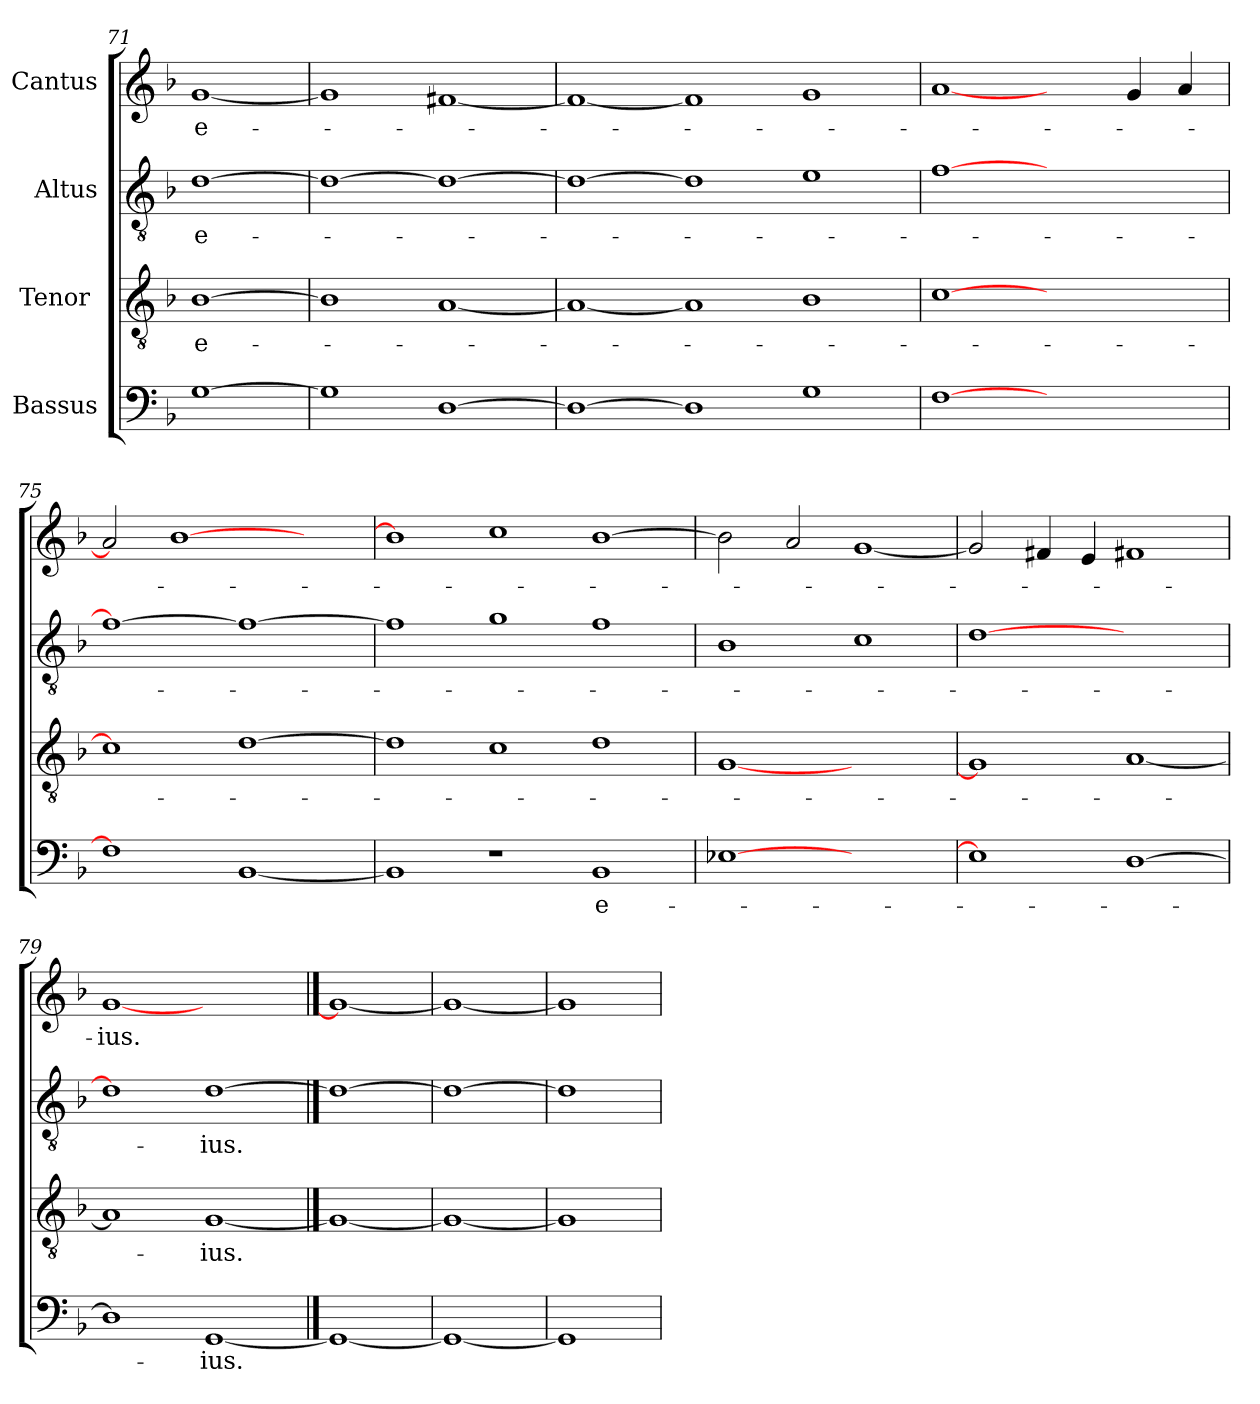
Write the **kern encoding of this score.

**kern	**text	**kern	**text	**kern	**text	**kern	**text
*part4	*part4	*part3	*part3	*part2	*part2	*part1	*part1
*staff4	*staff4	*staff3	*staff3	*staff2	*staff2	*staff1	*staff1
*I"Bassus	*	*I"Tenor 	*	*I"Altus	*	*I"Cantus	*
*clefF4	*	*clefGv2	*	*clefGv2	*	*clefG2	*
*k[b-]	*	*k[b-]	*	*k[b-]	*	*k[b-]	*
*F:	*	*F:	*	*F:	*	*F:	*
=71	=71	=71	=71	=71	=71	=71	=71
[1G\	.	[1B-\	e-	[1d\	e-	[1g/	e-
=72	=72	=72	=72	=72	=72	=72	=72
1G\]	.	1B-\]	.	1d\_	.	1g/]	.
[1D\	.	[1A/	.	1d\_	.	[1f#X/	.
=73	=73	=73	=73	=73	=73	=73	=73
1D\_	.	1A/_	.	1d\_	.	1f#/_	.
1D\]	.	1A/]	.	1d\]	.	1f#/]	.
1G\	.	1B-\	.	1e\	.	1g/	.
!!LO:LB:g=z
=74	=74	=74	=74	=74	=74	=74	=74
[1F\	.	[1c\	.	[1f\	.	[1a/	.
1ryy	.	1ryy	.	1ryy	.	2ryy	.
.	.	.	.	.	.	4g/	.
.	.	.	.	.	.	4a/	.
=75	=75	=75	=75	=75	=75	=75	=75
1F\]	.	1c\]	.	1f\_	.	2a/]	.
.	.	.	.	.	.	[1b-\	.
[1BB-/	.	[1d\	.	1f\_	.	.	.
.	.	.	.	.	.	2ryy	.
=76	=76	=76	=76	=76	=76	=76	=76
1BB-/]	.	1d\]	.	1f\]	.	1b-\]	.
1r	.	1c\	.	1g\	.	1cc\	.
1BB-/	e-	1d\	.	1f\	.	[1b-\	.
=77	=77	=77	=77	=77	=77	=77	=77
[1E-X\	.	[1G/	.	1B-\	.	2b-\]	.
.	.	.	.	.	.	2a/	.
1ryy	.	1ryy	.	1c\	.	[1g/	.
=78	=78	=78	=78	=78	=78	=78	=78
1E-\]	.	1G/]	.	[1d\	.	2g/]	.
.	.	.	.	.	.	4f#X/	.
.	.	.	.	.	.	4e/	.
[1D\	.	[1A/	.	1ryy	.	1f#X/	.
=79	=79	=79	=79	=79	=79	=79	=79
1D\]	.	1A/]	.	1d\]	.	[1g/	-ius.
[1GG/	-ius.	[1G/	-ius.	[1d\	-ius.	1ryy	.
==80	==80	==80	==80	==80	==80	==80	==80
1GG/_	.	1G/_	.	1d\_	.	1g/_	.
=81	=81	=81	=81	=81	=81	=81	=81
1GG/_	.	1G/_	.	1d\_	.	1g/_	.
=82	=82	=82	=82	=82	=82	=82	=82
1GG/]	.	1G/]	.	1d\]	.	1g/]	.
=	=	=	=	=	=	=	=
*-	*-	*-	*-	*-	*-	*-	*-
